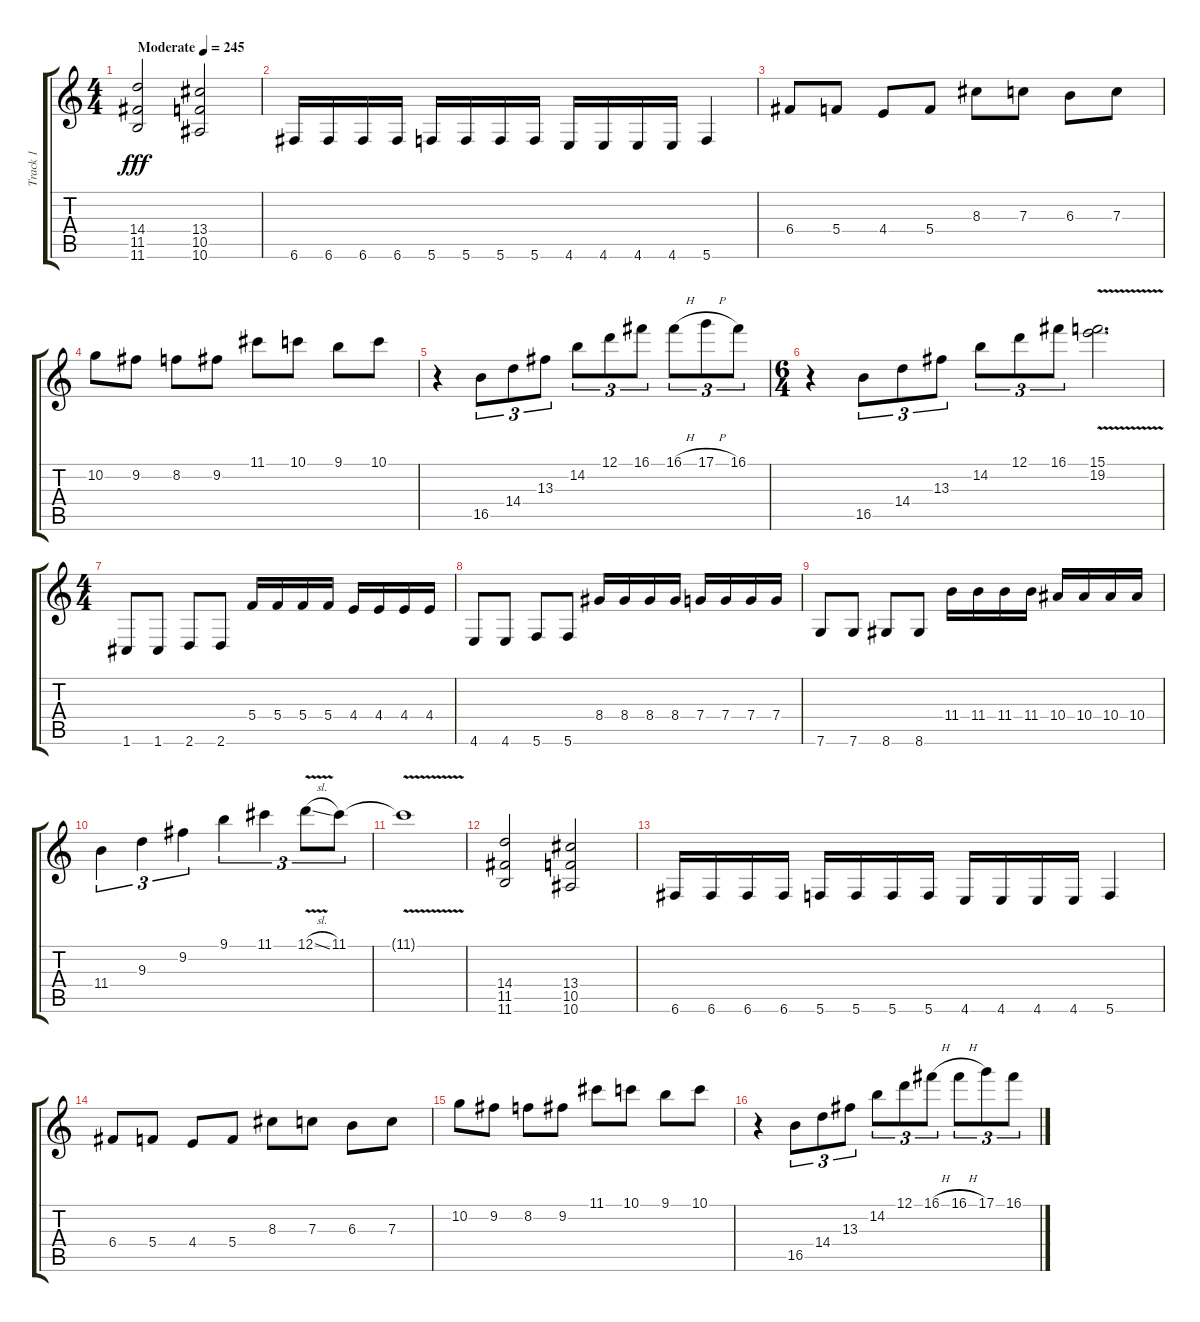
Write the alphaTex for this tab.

\track ("Track 1" "Track 1") {instrument distortionguitar}
\staff {score tabs}
\tuning (D4 A3 F3 C3 G2 C2) {hide}
\ts (4 4)
\tempo (245 "Moderate")
\clef g2
\ks c
(14.4 11.5 11.6).2{dy fff instrument distortionguitar} (13.4 10.5 10.6).2 |
6.6.16 6.6.16 6.6.16 6.6.16 5.6.16 5.6.16 5.6.16 5.6.16 4.6.16 4.6.16 4.6.16 4.6.16 5.6.4 |
6.4.8 5.4.8 4.4.8 5.4.8 8.3.8 7.3.8 6.3.8 7.3.8 |
10.2.8 9.2.8 8.2.8 9.2.8 11.1.8 10.1.8 9.1.8 10.1.8 |
r.4 16.5.8{tu (3 2)} 14.4.8{tu (3 2)} 13.3.8{tu (3 2)} 14.2.8{tu (3 2)} 12.1.8{tu (3 2)} 16.1.8{tu (3 2)} 16.1{h}.8{tu (3 2)} 17.1{h}.8{tu (3 2)} 16.1.8{tu (3 2)} |
\ts (6 4)
r.4 16.5.8{tu (3 2)} 14.4.8{tu (3 2)} 13.3.8{tu (3 2)} 14.2.8{tu (3 2)} 12.1.8{tu (3 2)} 16.1.8{tu (3 2)} (15.1{v} 19.2{v}).2{d} |
\ts (4 4)
1.6.8 1.6.8 2.6.8 2.6.8 5.4.16 5.4.16 5.4.16 5.4.16 4.4.16 4.4.16 4.4.16 4.4.16 |
4.6.8 4.6.8 5.6.8 5.6.8 8.4.16 8.4.16 8.4.16 8.4.16 7.4.16 7.4.16 7.4.16 7.4.16 |
7.6.8 7.6.8 8.6.8 8.6.8 11.4.16 11.4.16 11.4.16 11.4.16 10.4.16 10.4.16 10.4.16 10.4.16 |
11.4.4{tu (3 2)} 9.3.4{tu (3 2)} 9.2.4{tu (3 2)} 9.1.4{tu (3 2)} 11.1.4{tu (3 2)} 12.1{v sl}.8{tu (3 2)} 11.1.8{tu (3 2)} |
11.1{v t}.1 |
(14.4 11.5 11.6).2 (13.4 10.5 10.6).2 |
6.6.16 6.6.16 6.6.16 6.6.16 5.6.16 5.6.16 5.6.16 5.6.16 4.6.16 4.6.16 4.6.16 4.6.16 5.6.4 |
6.4.8 5.4.8 4.4.8 5.4.8 8.3.8 7.3.8 6.3.8 7.3.8 |
10.2.8 9.2.8 8.2.8 9.2.8 11.1.8 10.1.8 9.1.8 10.1.8 |
r.4 16.5.8{tu (3 2)} 14.4.8{tu (3 2)} 13.3.8{tu (3 2)} 14.2.8{tu (3 2)} 12.1.8{tu (3 2)} 16.1{h}.8{tu (3 2)} 16.1{h}.8{tu (3 2)} 17.1.8{tu (3 2)} 16.1.8{tu (3 2)}
